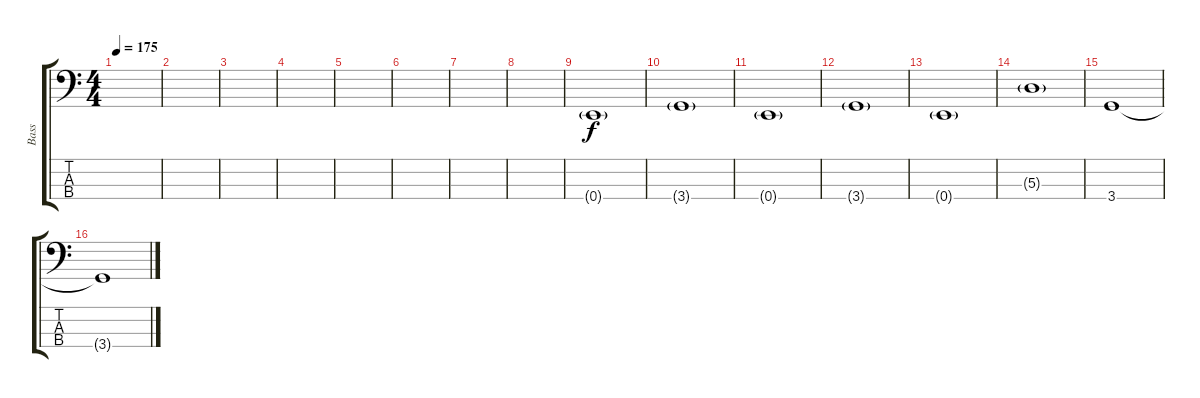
\track ("Bass" "Bass") {instrument acousticbass}
\staff {score tabs}
\tuning (G2 D2 A1 E1) {hide}
\ts (4 4)
\tempo 175
\clef f4
\ks c
|
|
|
|
|
|
|
|
0.4{g}.1 |
3.4{g}.1 |
0.4{g}.1 |
3.4{g}.1 |
0.4{g}.1 |
5.3{g}.1 |
3.4.1{dy f} |
3.4{t}.1
